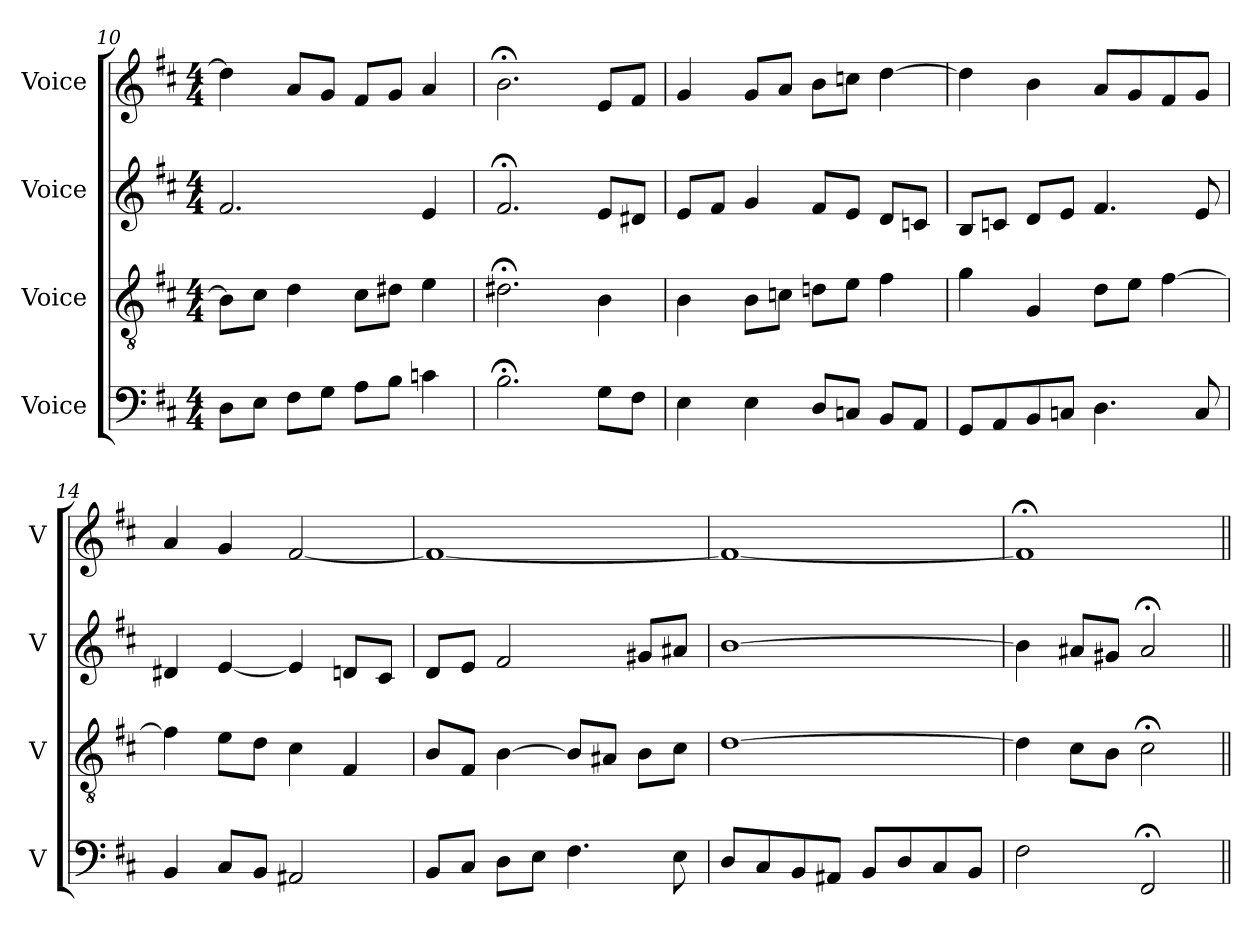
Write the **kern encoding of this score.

**kern	**kern	**kern	**kern
*part4	*part3	*part2	*part1
*staff4	*staff3	*staff2	*staff1
*I"Voice	*I"Voice	*I"Voice	*I"Voice
*I'V	*I'V	*I'V	*I'V
*clefF4	*clefGv2	*clefG2	*clefG2
*k[f#c#]	*k[f#c#]	*k[f#c#]	*k[f#c#]
*M4/4	*M4/4	*M4/4	*M4/4
=10	=10	=10	=10
8DL	8BL]	2.f#	4dd]
8EJ	8c#J	.	.
8F#L	4d	.	8aL
8GJ	.	.	8gJ
8AL	8c#L	.	8f#L
8BJ	8d#XJ	.	8gJ
4cn	4e	4e	4a
=11	=11	=11	=11
2.B;<	2.d#X;<	2.f#;<	2.b;<
8GL	4B	8eL	8eL
8F#J	.	8d#XJ	8f#J
=12	=12	=12	=12
4E	4B	8eL	4g
.	.	8f#J	.
4E	8BL	4g	8gL
.	8cnJ	.	8aJ
8DL	8dnL	8f#L	8bL
8CnJ	8eJ	8eJ	8ccnJ
8BBL	4f#	8dL	[4dd
8AAJ	.	8cnJ	.
=13	=13	=13	=13
8GGL	4g	8BL	4dd]
8AA	.	8cnJ	.
8BB	4G	8dL	4b
8CnJ	.	8eJ	.
4.D	8dL	4.f#	8aL
.	8eJ	.	8g
.	[4f#	.	8f#
8C	.	8e	8gJ
=14	=14	=14	=14
4BB	4f#]	4d#X	4a
8C#L	8eL	[4e	4g
8BBJ	8dJ	.	.
2AA#X	4c#	4e]	[2f#
.	4F#	8dnL	.
.	.	8c#J	.
=15	=15	=15	=15
8BBL	8BL	8dL	1f#_
8C#J	8F#J	8eJ	.
8DL	[4B	2f#	.
8EJ	.	.	.
4.F#	8BL]	.	.
.	8A#XJ	.	.
.	8BL	8g#XL	.
8E	8c#J	8a#XJ	.
=16	=16	=16	=16
8DL	[1d	[1b	1f#_
8C#	.	.	.
8BB	.	.	.
8AA#XJ	.	.	.
8BBL	.	.	.
8D	.	.	.
8C#	.	.	.
8BBJ	.	.	.
=17	=17	=17	=17
2F#	4d]	4b]	1f#;<]
.	8c#L	8a#XL	.
.	8BJ	8g#XJ	.
2FF#;<	2c#;<	2a#;<	.
=||	=||	=||	=||
*-	*-	*-	*-
